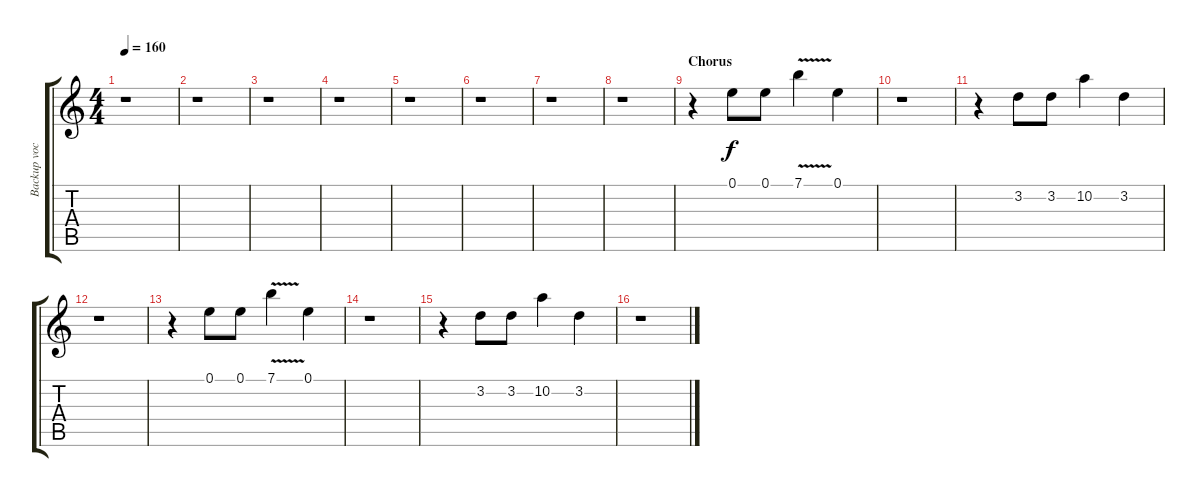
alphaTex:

\track ("Backup vocals" "Backup voc") {instrument contrabass}
\staff {score tabs}
\tuning (E4 B3 G3 D3 A2 E2) {hide}
\ts (4 4)
\tempo 160
\clef g2
\ks c
r.1{dy f} |
r.1 |
r.1 |
r.1 |
r.1 |
r.1 |
r.1 |
r.1 |
\section ("" "Chorus")
r.4 0.1.8 0.1.8 7.1{v}.4 0.1.4 |
r.1 |
r.4 3.2.8 3.2.8 10.2.4 3.2.4 |
r.1 |
r.4 0.1.8 0.1.8 7.1{v}.4 0.1.4 |
r.1 |
r.4 3.2.8 3.2.8 10.2.4 3.2.4 |
r.1
